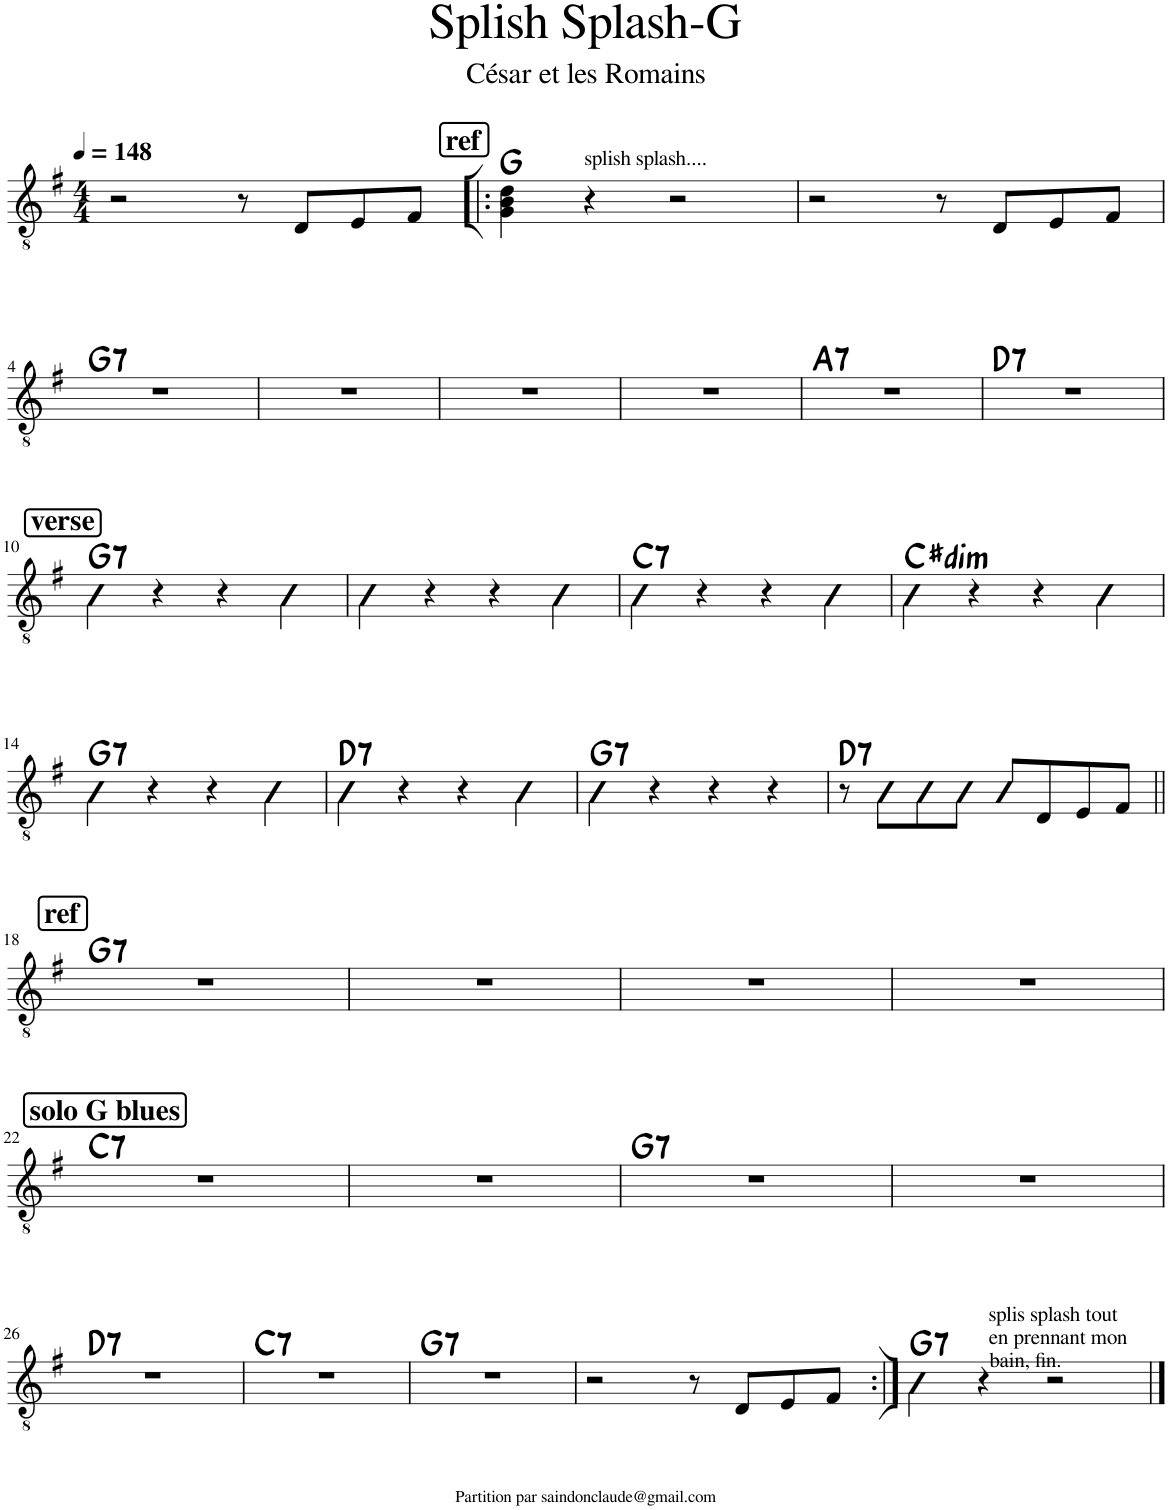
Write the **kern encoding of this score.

**kern	**harte
*part1	*part1
*staff1	*
*I"Classical Guitar	*
*I'Guit.	*
*clefGv2	*
*k[f#]	*
*M4/4	*
*MM148	*
=1	=1
2r	.
8r	.
8D/L	.
8E/	.
8F#/J	.
!!LO:REH:place=s1:a:B:rj:fs=14:t=ref
=2!|:	=2!|:
4G\ 4B\ 4d\	G:maj
!LO:TX:a:t=splish splash....	!
4r	.
2r	.
=3	=3
2r	.
8r	.
8D/L	.
8E/	.
8F#/J	.
!!LO:LB:g=z
=4	=4
!	!LO:H:kt=7
1r	G:7
=5	=5
1r	.
=6	=6
1r	.
=7	=7
1r	.
=8	=8
!	!LO:H:kt=7
1r	A:7
=9	=9
!	!LO:H:kt=7
1r	D:7
!!LO:LB:g=z
!!LO:REH:place=s1:a:B:rj:fs=14:t=verse
=10	=10
!	!LO:H:kt=7
4G\ 4B\ 4d\	G:7
4r	.
4r	.
4G\ 4B\ 4d\	.
=11	=11
4G\ 4B\ 4d\	.
4r	.
4r	.
4G\ 4B\ 4d\	.
=12	=12
!	!LO:H:kt=7
4G\ 4c\ 4e\	C:7
4r	.
4r	.
4G\ 4B\ 4d\	.
=13	=13
!	!LO:H:kt=dim
4G\ 4B\ 4d\	C#:dim
4r	.
4r	.
4G\ 4B\ 4d\	.
!!LO:LB:g=z
=14	=14
!	!LO:H:kt=7
4G\ 4B\ 4d\	G:7
4r	.
4r	.
4G\ 4B\ 4d\	.
=15	=15
!	!LO:H:kt=7
4G\ 4B\ 4d\	D:7
4r	.
4r	.
4G\ 4B\ 4d\	.
=16	=16
!	!LO:H:kt=7
4G\ 4B\ 4d\	G:7
4r	.
4r	.
4r	.
=17	=17
!	!LO:H:kt=7
8r	D:7
8d\L	.
8d\	.
8d\J	.
8d/L	.
8D/	.
8E/	.
8F#/J	.
!!LO:LB:g=z
!!LO:REH:place=s1:a:B:rj:fs=14:t=ref
=18||	=18||
!	!LO:H:kt=7
1r	G:7
=19	=19
1r	.
=20	=20
1r	.
=21	=21
1r	.
!!LO:LB:g=z
!!LO:REH:place=s1:a:B:rj:fs=14:t=solo G blues
=22	=22
!	!LO:H:kt=7
1r	C:7
=23	=23
1r	.
=24	=24
!	!LO:H:kt=7
1r	G:7
=25	=25
1r	.
!!LO:LB:g=z
=26	=26
!	!LO:H:kt=7
1r	D:7
=27	=27
!	!LO:H:kt=7
1r	C:7
=28	=28
!	!LO:H:kt=7
1r	G:7
=29	=29
2r	.
8r	.
8D/L	.
8E/	.
8F#/J	.
=30:|!	=30:|!
!	!LO:H:kt=7
4G\ 4B\ 4d\	G:7
!LO:TX:a:t=splis splash tout	!
!LO:TX:a:t=en prennant mon	!
!LO:TX:a:t=bain, fin.	!
4r	.
2r	.
==	==
*-	*-
